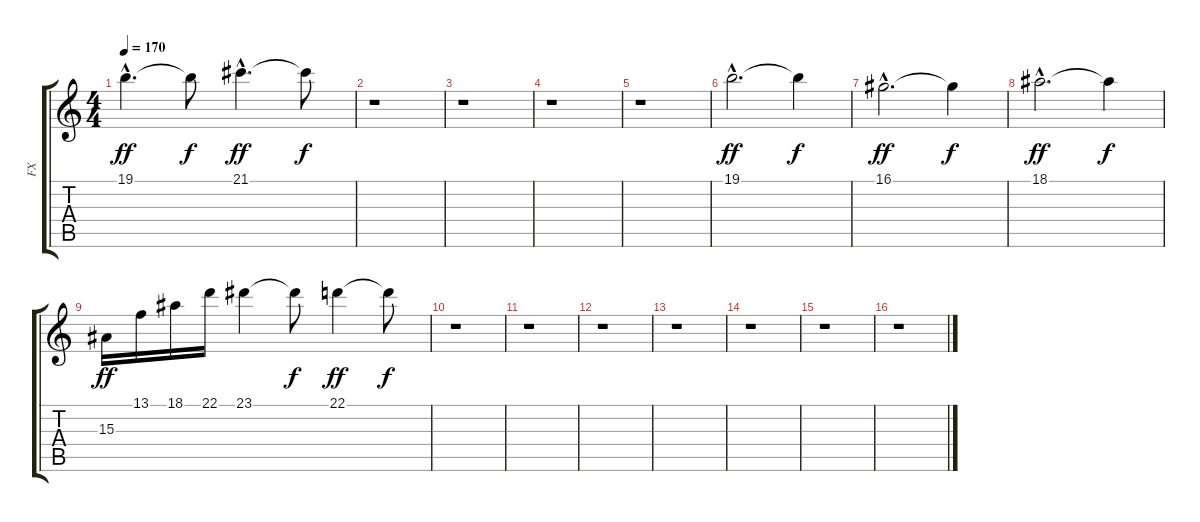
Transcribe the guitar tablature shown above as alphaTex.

\track ("FX" "FX") {instrument fx4atmosphere}
\staff {score tabs}
\tuning (E4 B3 G3 D3 A2 E2) {hide}
\ts (4 4)
\tempo 170
\clef g2
\ks c
19.1{hac}.4{d dy ff} 19.1{t}.8{dy f} 21.1{hac}.4{d dy ff} 21.1{t}.8{dy f} |
r.1 |
r.1 |
r.1 |
r.1 |
19.1{hac}.2{d dy ff} 19.1{t}.4{dy f} |
16.1{hac}.2{d dy ff} 16.1{t}.4{dy f} |
18.1{hac}.2{d dy ff} 18.1{t}.4{dy f} |
15.3.16{dy ff} 13.1.16 18.1.16 22.1.16 23.1.4 23.1{t}.8{dy f} 22.1.4{dy ff} 22.1{t}.8{dy f} |
r.1 |
r.1 |
r.1 |
r.1 |
r.1 |
r.1 |
r.1
